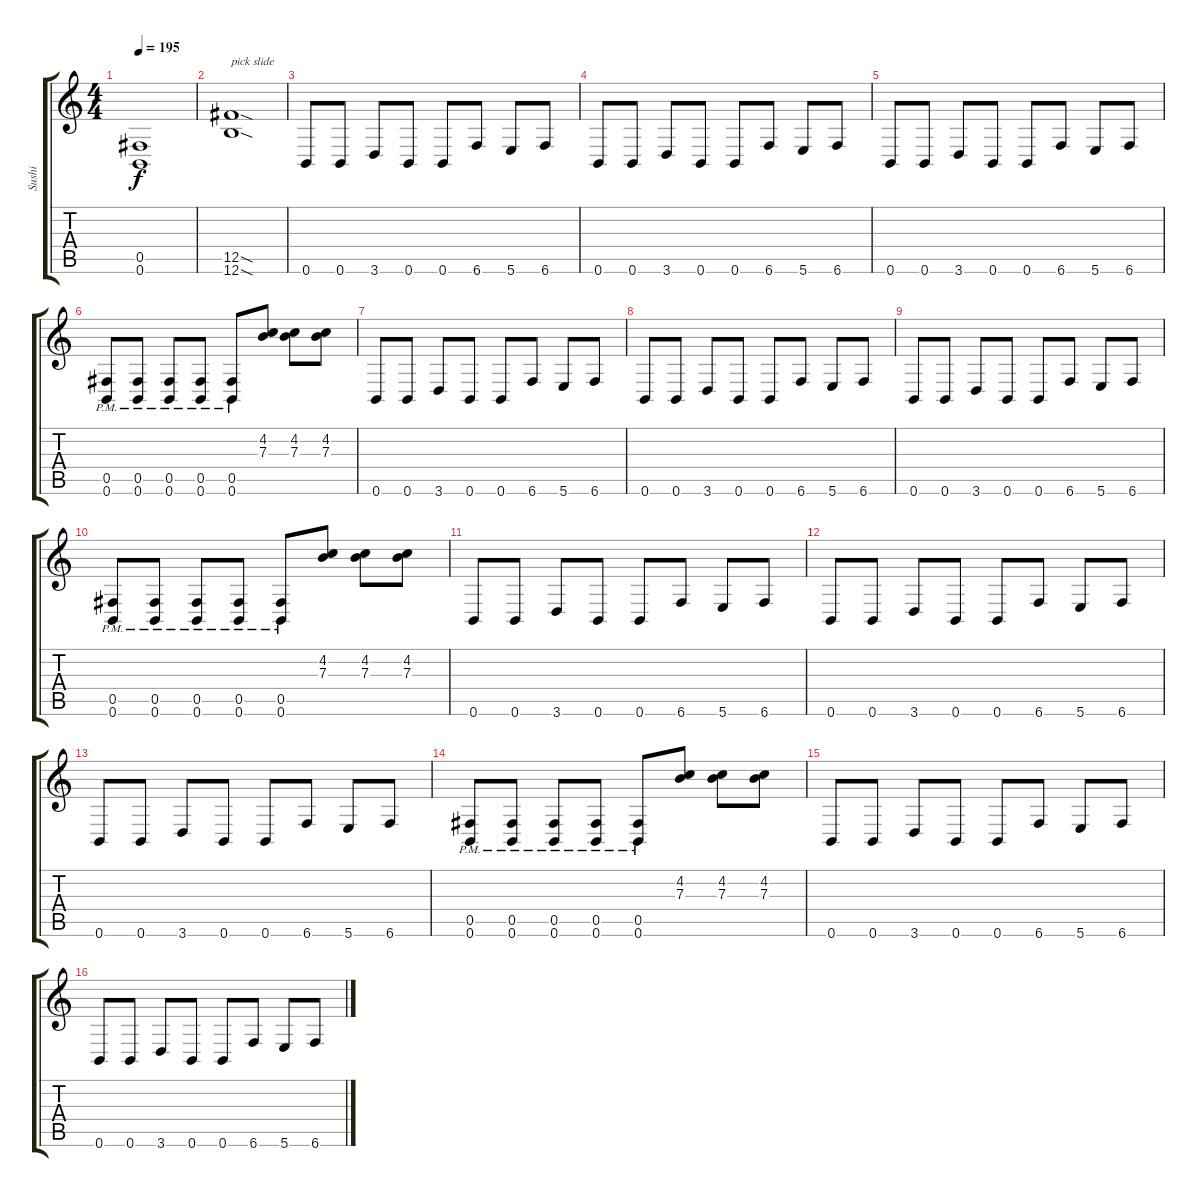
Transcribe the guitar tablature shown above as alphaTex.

\track ("Sushi" "Sushi") {instrument distortionguitar}
\staff {score tabs}
\tuning (Db4 Ab3 E3 B2 Gb2 B1) {hide}
\ts (4 4)
\tempo 195
\clef g2
\ks c
(0.5{t} 0.6{t}).1{dy f} |
(12.5{sod} 12.6{sod}).1{txt "pick slide"} |
0.6.8 0.6.8 3.6.8 0.6.8 0.6.8 6.6.8 5.6.8 6.6.8 |
0.6.8 0.6.8 3.6.8 0.6.8 0.6.8 6.6.8 5.6.8 6.6.8 |
0.6.8 0.6.8 3.6.8 0.6.8 0.6.8 6.6.8 5.6.8 6.6.8 |
(0.5{pm} 0.6{pm}).8 (0.5{pm} 0.6{pm}).8 (0.5{pm} 0.6{pm}).8 (0.5{pm} 0.6{pm}).8 (0.5{pm} 0.6{pm}).8 (4.2 7.3).8 (4.2 7.3).8 (4.2 7.3).8 |
0.6.8 0.6.8 3.6.8 0.6.8 0.6.8 6.6.8 5.6.8 6.6.8 |
0.6.8 0.6.8 3.6.8 0.6.8 0.6.8 6.6.8 5.6.8 6.6.8 |
0.6.8 0.6.8 3.6.8 0.6.8 0.6.8 6.6.8 5.6.8 6.6.8 |
(0.5{pm} 0.6{pm}).8 (0.5{pm} 0.6{pm}).8 (0.5{pm} 0.6{pm}).8 (0.5{pm} 0.6{pm}).8 (0.5{pm} 0.6{pm}).8 (4.2 7.3).8 (4.2 7.3).8 (4.2 7.3).8 |
0.6.8 0.6.8 3.6.8 0.6.8 0.6.8 6.6.8 5.6.8 6.6.8 |
0.6.8 0.6.8 3.6.8 0.6.8 0.6.8 6.6.8 5.6.8 6.6.8 |
0.6.8 0.6.8 3.6.8 0.6.8 0.6.8 6.6.8 5.6.8 6.6.8 |
(0.5{pm} 0.6{pm}).8 (0.5{pm} 0.6{pm}).8 (0.5{pm} 0.6{pm}).8 (0.5{pm} 0.6{pm}).8 (0.5{pm} 0.6{pm}).8 (4.2 7.3).8 (4.2 7.3).8 (4.2 7.3).8 |
0.6.8 0.6.8 3.6.8 0.6.8 0.6.8 6.6.8 5.6.8 6.6.8 |
0.6.8 0.6.8 3.6.8 0.6.8 0.6.8 6.6.8 5.6.8 6.6.8
